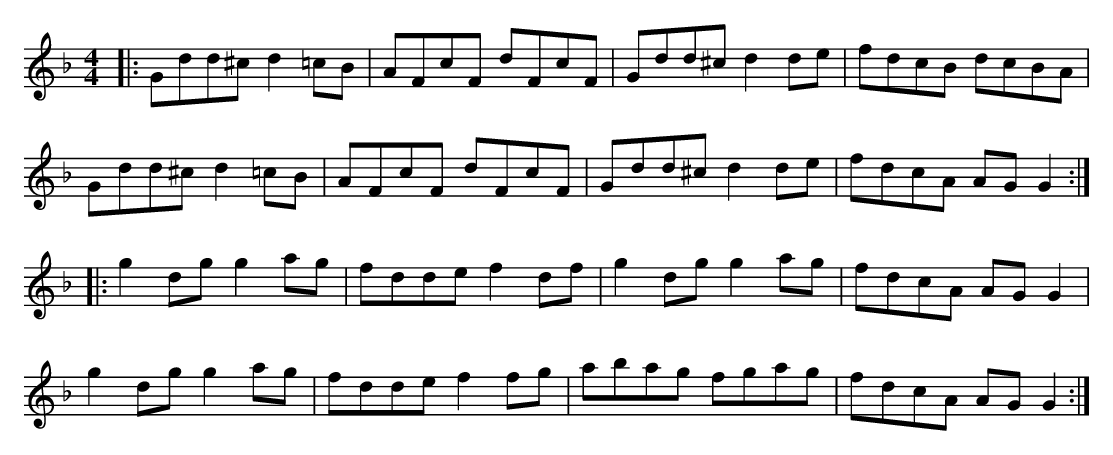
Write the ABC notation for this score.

X:1
M:4/4
K:Gdor
|:Gdd^c d2 =cB|AFcF dFcF|Gdd^c d2 de|fdcB dcBA|
Gdd^c d2 =cB|AFcF dFcF|Gdd^c d2 de|fdcA AGG2:|
|:g2dg g2ag|fdde f2df|g2dg g2ag|fdcA AGG2|
g2dg g2ag|fdde f2fg|abag fgag|fdcA AGG2:|
